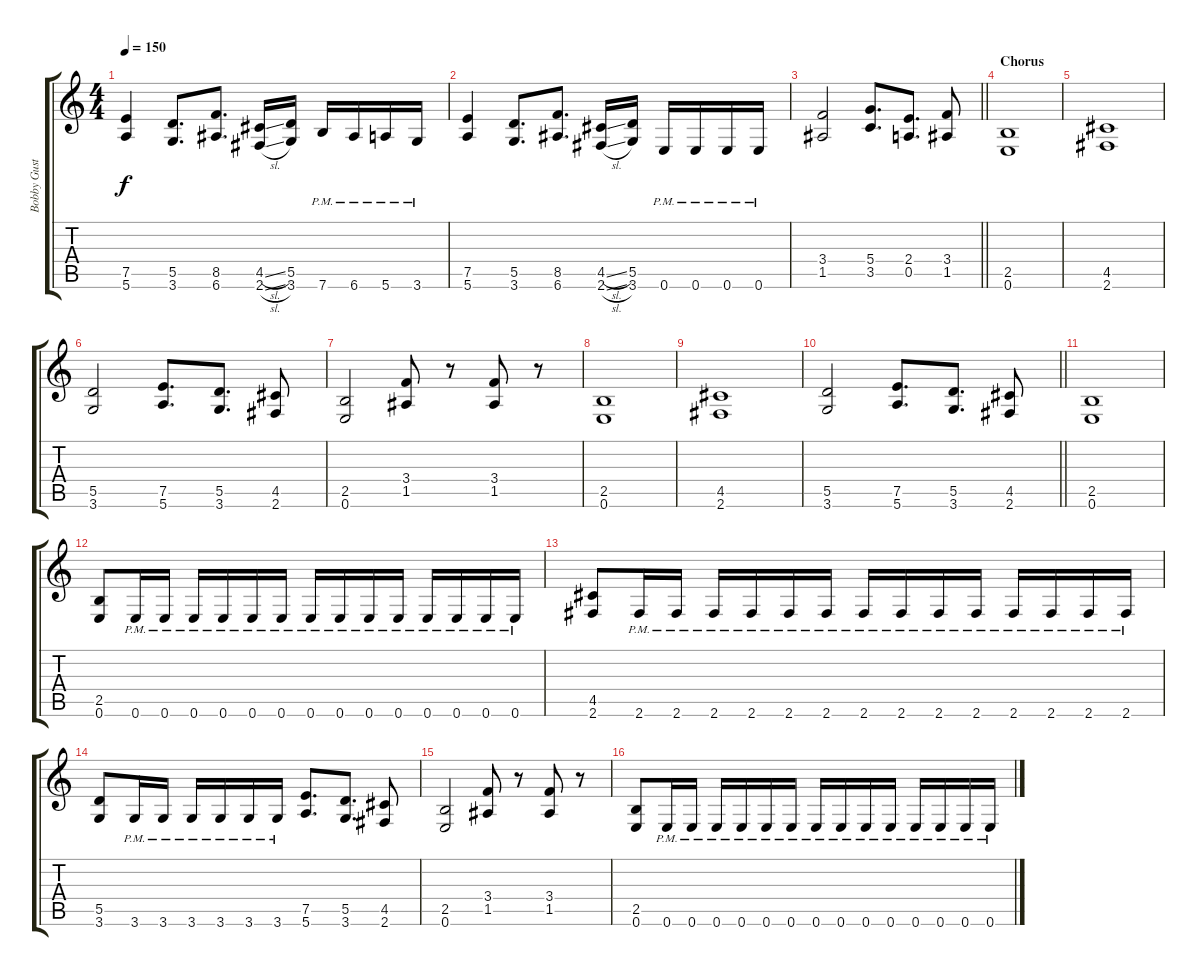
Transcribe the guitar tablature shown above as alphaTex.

\track ("Bobby Gustafson" "Bobby Gust") {instrument distortionguitar}
\staff {score tabs}
\tuning (E4 B3 G3 D3 A2 E2) {hide}
\ts (4 4)
\tempo 150
\clef g2
\ks c
(7.5 5.6).4{dy f} (5.5 3.6).8{d} (8.5 6.6).8{d} (4.5{sl} 2.6{sl}).16 (5.5 3.6).16 7.6{pm}.16 6.6{pm}.16 5.6{pm}.16 3.6{pm}.16 |
(7.5 5.6).4 (5.5 3.6).8{d} (8.5 6.6).8{d} (4.5{sl} 2.6{sl}).16 (5.5 3.6).16 0.6{pm}.16 0.6{pm}.16 0.6{pm}.16 0.6{pm}.16 |
\barLineRight lightlight
(3.4 1.5).2 (5.4 3.5).8{d} (2.4 0.5).8{d} (3.4 1.5).8 |
\section ("" "Chorus")
(2.5 0.6).1 |
(4.5 2.6).1 |
(5.5 3.6).2 (7.5 5.6).8{d} (5.5 3.6).8{d} (4.5 2.6).8 |
(2.5 0.6).2 (3.4 1.5).8 r.8 (3.4 1.5).8 r.8 |
(2.5 0.6).1 |
(4.5 2.6).1 |
\barLineRight lightlight
(5.5 3.6).2 (7.5 5.6).8{d} (5.5 3.6).8{d} (4.5 2.6).8 |
(2.5 0.6).1 |
(2.5 0.6).8 0.6{pm}.16 0.6{pm}.16 0.6{pm}.16 0.6{pm}.16 0.6{pm}.16 0.6{pm}.16 0.6{pm}.16 0.6{pm}.16 0.6{pm}.16 0.6{pm}.16 0.6{pm}.16 0.6{pm}.16 0.6{pm}.16 0.6{pm}.16 |
(4.5 2.6).8 2.6{pm}.16 2.6{pm}.16 2.6{pm}.16 2.6{pm}.16 2.6{pm}.16 2.6{pm}.16 2.6{pm}.16 2.6{pm}.16 2.6{pm}.16 2.6{pm}.16 2.6{pm}.16 2.6{pm}.16 2.6{pm}.16 2.6{pm}.16 |
(5.5 3.6).8 3.6{pm}.16 3.6{pm}.16 3.6{pm}.16 3.6{pm}.16 3.6{pm}.16 3.6{pm}.16 (7.5 5.6).8{d} (5.5 3.6).8{d} (4.5 2.6).8 |
(2.5 0.6).2 (3.4 1.5).8 r.8 (3.4 1.5).8 r.8 |
(2.5 0.6).8 0.6{pm}.16 0.6{pm}.16 0.6{pm}.16 0.6{pm}.16 0.6{pm}.16 0.6{pm}.16 0.6{pm}.16 0.6{pm}.16 0.6{pm}.16 0.6{pm}.16 0.6{pm}.16 0.6{pm}.16 0.6{pm}.16 0.6{pm}.16
